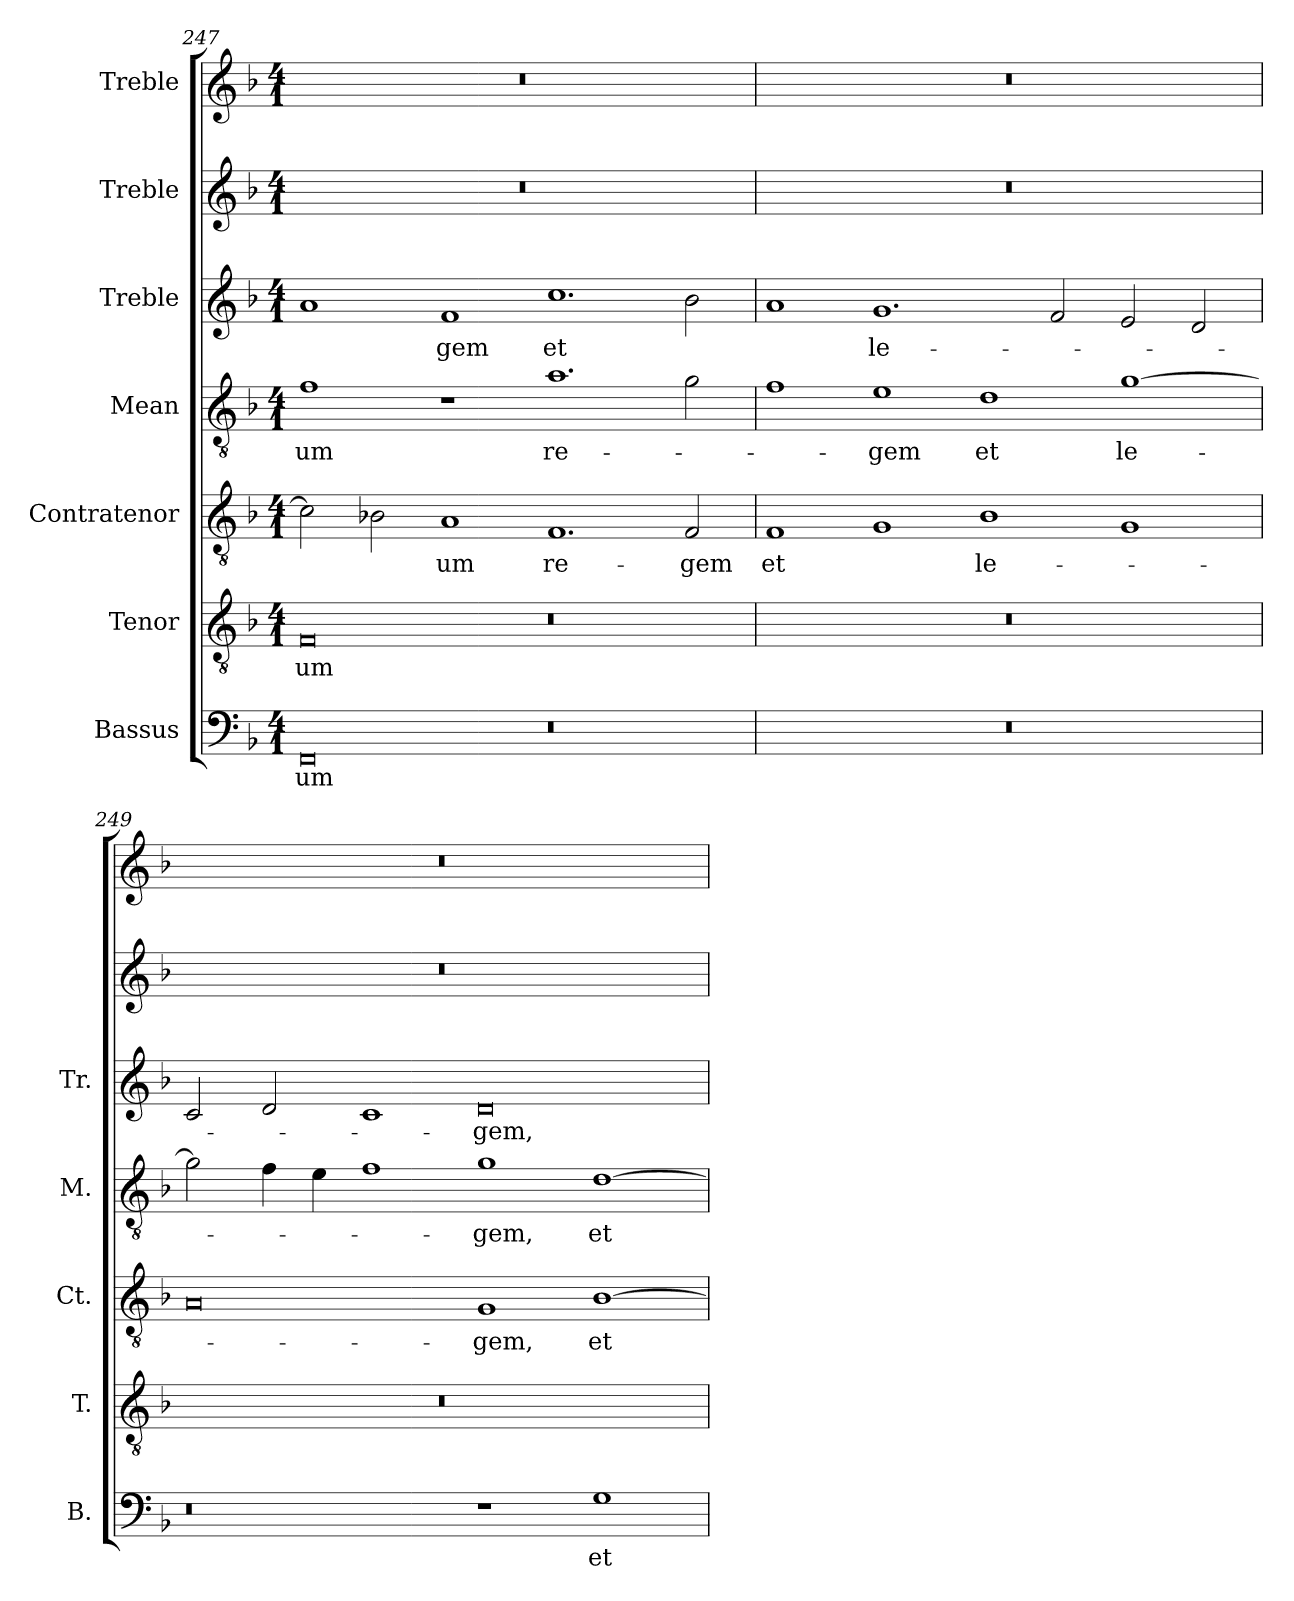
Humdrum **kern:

**kern	**text	**kern	**text	**kern	**text	**kern	**text	**kern	**text	**kern	**kern
*part7	*part7	*part6	*part6	*part5	*part5	*part4	*part4	*part3	*part3	*part2	*part1
*staff7	*staff7	*staff6	*staff6	*staff5	*staff5	*staff4	*staff4	*staff3	*staff3	*staff2	*staff1
*I"Bassus	*	*I"Tenor	*	*I"Contratenor	*	*I"Mean	*	*I"Treble	*	*I"Treble	*I"Treble
*I'B.	*	*I'T.	*	*I'Ct.	*	*I'M.	*	*I'Tr.	*	*	*
*clefF4	*	*clefGv2	*	*clefGv2	*	*clefGv2	*	*clefG2	*	*clefG2	*clefG2
*	*	*ITrd7c12	*	*ITrd7c12	*	*ITrd7c12	*	*	*	*	*
*k[b-]	*	*k[b-]	*	*k[b-]	*	*k[b-]	*	*k[b-]	*	*k[b-]	*k[b-]
*F:	*	*F:	*	*F:	*	*F:	*	*F:	*	*F:	*F:
*M4/1	*	*M4/1	*	*M4/1	*	*M4/1	*	*M4/1	*	*M4/1	*M4/1
=247	=247	=247	=247	=247	=247	=247	=247	=247	=247	=247	=247
!	!LO:LY:b:color=#000000	!	!	!	!	!	!	!	!	!	!
!	!	!	!LO:LY:b:color=#000000	!	!	!	!	!	!	!	!
!	!	!	!	!	!	!	!LO:LY:b:color=#000000	!	!	!LO:N:vis=1	!LO:N:vis=1
0FFi	-um	0FFi	-um	2Ci\]	.	1Fi	-um	1ai	.	00r	00r
.	.	.	.	2BB-Xi\	.	.	.	.	.	.	.
!	!	!	!	!	!LO:LY:b:color=#000000	!	!	!	!	!	!
!	!	!	!	!	!	!	!	!	!LO:LY:b:color=#000000	!	!
.	.	.	.	1AAi	-um	1r	.	1fi	-gem	.	.
!	!	!	!	!	!LO:LY:b:color=#000000	!	!	!	!	!	!
!	!	!	!	!	!	!	!LO:LY:b:color=#000000	!	!	!	!
!	!	!	!	!	!	!	!	!	!LO:LY:b:color=#000000	!	!
0r	.	0r	.	1.FFi	re-	1.Ai	re-	1.cci	et	.	.
!	!	!	!	!	!LO:LY:b:color=#000000	!	!	!	!	!	!
.	.	.	.	2FFi/	-gem	2Gi\	.	2b-i\	.	.	.
!!LO:LB:g=z
=248	=248	=248	=248	=248	=248	=248	=248	=248	=248	=248	=248
!LO:N:vis=1	!	!LO:N:vis=1	!	!	!	!	!	!	!	!	!
!	!	!	!	!	!LO:LY:b:color=#000000	!	!	!	!	!LO:N:vis=1	!LO:N:vis=1
00r	.	00r	.	1FFi	et	1Fi	.	1ai	.	00r	00r
!	!	!	!	!	!	!	!LO:LY:b:color=#000000	!	!	!	!
!	!	!	!	!	!	!	!	!	!LO:LY:b:color=#000000	!	!
.	.	.	.	1GGi	.	1Ei	-gem	1.gi	le-	.	.
!	!	!	!	!	!LO:LY:b:color=#000000	!	!	!	!	!	!
!	!	!	!	!	!	!	!LO:LY:b:color=#000000	!	!	!	!
.	.	.	.	1BB-i	le-	1Di	et	.	.	.	.
.	.	.	.	.	.	.	.	2fi/	.	.	.
!	!	!	!	!	!	!	!LO:LY:b:color=#000000	!	!	!	!
.	.	.	.	1GGi	.	[>1Gi	le-	2ei/	.	.	.
.	.	.	.	.	.	.	.	2di/	.	.	.
=249	=249	=249	=249	=249	=249	=249	=249	=249	=249	=249	=249
!	!	!LO:N:vis=1	!	!	!	!	!	!	!	!LO:N:vis=1	!LO:N:vis=1
0r	.	00r	.	0AAi	.	2Gi\]	.	2ci/	.	00r	00r
.	.	.	.	.	.	4Fi\	.	2di/	.	.	.
.	.	.	.	.	.	4Ei\	.	.	.	.	.
.	.	.	.	.	.	1Fi	.	1ci	.	.	.
!	!	!	!	!	!LO:LY:b:color=#000000	!	!	!	!	!	!
!	!	!	!	!	!	!	!LO:LY:b:color=#000000	!	!	!	!
!	!	!	!	!	!	!	!	!	!LO:LY:b:color=#000000	!	!
1r	.	.	.	1GGi	-gem,	1Gi	-gem,	0di	-gem,	.	.
!	!LO:LY:b:color=#000000	!	!	!	!	!	!	!	!	!	!
!	!	!	!	!	!LO:LY:b:color=#000000	!	!	!	!	!	!
!	!	!	!	!	!	!	!LO:LY:b:color=#000000	!	!	!	!
1Gi	et	.	.	[>1BB-i	et	[>1Di	et	.	.	.	.
=	=	=	=	=	=	=	=	=	=	=	=
*-	*-	*-	*-	*-	*-	*-	*-	*-	*-	*-	*-
